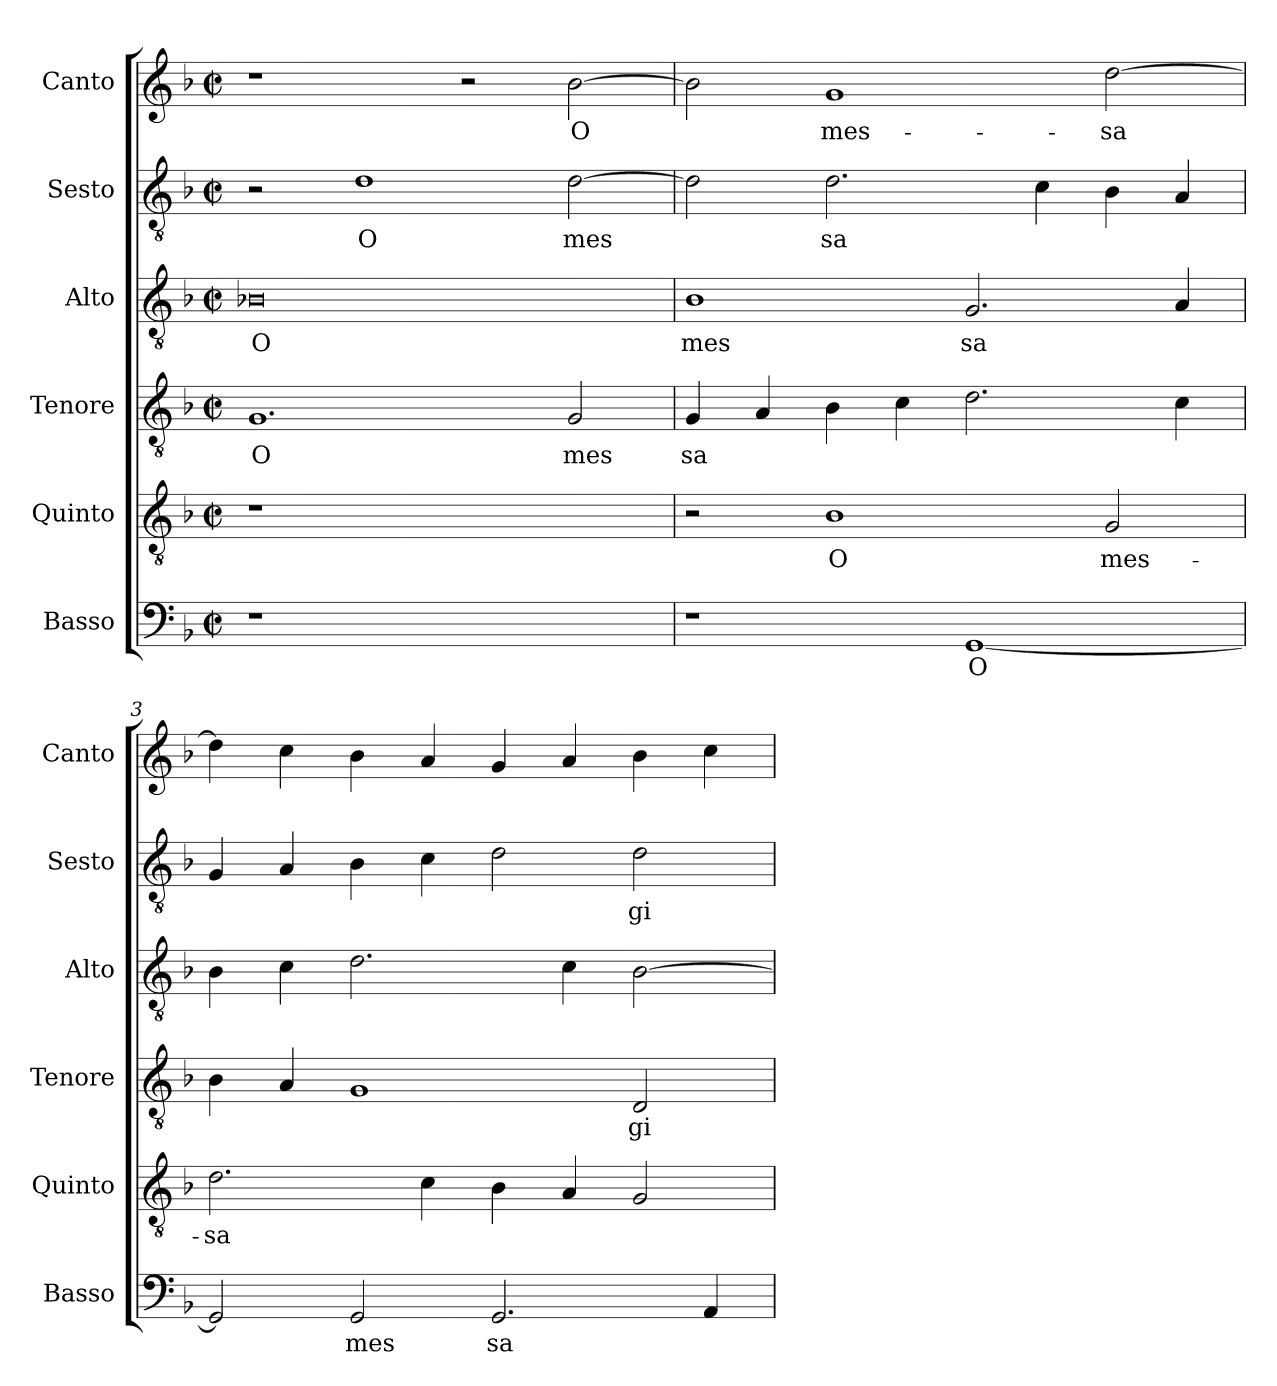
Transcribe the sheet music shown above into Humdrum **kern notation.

**kern	**text	**kern	**text	**kern	**text	**kern	**text	**kern	**text	**kern	**text
*part6	*part6	*part5	*part5	*part4	*part4	*part3	*part3	*part2	*part2	*part1	*part1
*staff6	*staff6	*staff5	*staff5	*staff4	*staff4	*staff3	*staff3	*staff2	*staff2	*staff1	*staff1
*I"Basso	*	*I"Quinto	*	*I"Tenore	*	*I"Alto	*	*I"Sesto	*	*I"Canto	*
*I'Basso	*	*I'Quinto	*	*I'Tenore	*	*I'Alto	*	*I'Sesto	*	*I'Canto	*
!!LO:PB:g=z
*stria5	*	*stria5	*	*stria5	*	*stria5	*	*stria5	*	*stria5	*
*clefF4	*	*clefGv2	*	*clefGv2	*	*clefGv2	*	*clefGv2	*	*clefG2	*
*k[b-]	*	*k[b-]	*	*k[b-]	*	*k[b-]	*	*k[b-]	*	*k[b-]	*
*F:	*	*F:	*	*F:	*	*F:	*	*F:	*	*F:	*
*M2/2	*	*M2/2	*	*M2/2	*	*M2/2	*	*M2/2	*	*M2/2	*
*met(c|)	*	*met(c|)	*	*met(c|)	*	*met(c|)	*	*met(c|)	*	*met(c|)	*
=1	=1	=1	=1	=1	=1	=1	=1	=1	=1	=1	=1
!	!	!	!	!	!LO:LY:b:cj	!	!LO:LY:b:cj	!	!	!	!
1r	.	1r	.	1.G	O	0B-X	O	2r	.	1r	.
!	!	!	!	!	!	!	!	!	!LO:LY:b:cj	!	!
.	.	.	.	.	.	.	.	1d	O	.	.
1ryy	.	1ryy	.	.	.	.	.	.	.	2r	.
!	!	!	!	!	!LO:LY:b:cj	!	!	!	!LO:LY:b:cj	!	!LO:LY:b:cj
.	.	.	.	2G/	mes	.	.	[>2d\	mes	[>2b-\	O
=2	=2	=2	=2	=2	=2	=2	=2	=2	=2	=2	=2
!	!	!	!	!	!LO:LY:b:cj	!	!LO:LY:b:cj	!	!LO:LY:b:cj	!	!LO:LY:b:cj
1r	.	2r	.	4G/	sa	1B-	mes	2d\]	.	2b-\]	.
!	!	!	!	!	!LO:LY:b:cj	!	!	!	!	!	!
.	.	.	.	4A/	.	.	.	.	.	.	.
!	!	!	!LO:LY:b:cj	!	!LO:LY:b:cj	!	!	!	!LO:LY:b:cj	!	!LO:LY:b:cj
.	.	1B-	O	4B-\	.	.	.	2.d\	sa	1g	mes-
!	!	!	!	!	!LO:LY:b:cj	!	!	!	!	!	!
.	.	.	.	4c\	.	.	.	.	.	.	.
!	!LO:LY:b:cj	!	!	!	!LO:LY:b:cj	!	!LO:LY:b:cj	!	!	!	!
[<1GG	O	.	.	2.d\	.	2.G/	sa	.	.	.	.
!	!	!	!	!	!	!	!	!	!LO:LY:b:cj	!	!
.	.	.	.	.	.	.	.	4c\	.	.	.
!	!	!	!LO:LY:b:cj	!	!	!	!	!	!LO:LY:b:cj	!	!LO:LY:b:cj
.	.	2G/	mes-	.	.	.	.	4B-\	.	[>2dd\	-sa-
!	!	!	!	!	!LO:LY:b:cj	!	!LO:LY:b:cj	!	!LO:LY:b:cj	!	!
.	.	.	.	4c\	.	4A/	.	4A/	.	.	.
=3	=3	=3	=3	=3	=3	=3	=3	=3	=3	=3	=3
!	!LO:LY:b:cj	!	!LO:LY:b:cj	!	!LO:LY:b:cj	!	!LO:LY:b:cj	!	!LO:LY:b:cj	!	!LO:LY:b:cj
2GG/]	.	2.d\	-sa-	4B-\	.	4B-\	.	4G/	.	4dd\]	--
!	!	!	!	!	!LO:LY:b:cj	!	!LO:LY:b:cj	!	!LO:LY:b:cj	!	!LO:LY:b:cj
.	.	.	.	4A/	.	4c\	.	4A/	.	4cc\	--
!	!LO:LY:b:cj	!	!	!	!LO:LY:b:cj	!	!LO:LY:b:cj	!	!LO:LY:b:cj	!	!LO:LY:b:cj
2GG/	mes	.	.	1G	.	2.d\	.	4B-\	.	4b-\	--
!	!	!	!LO:LY:b:cj	!	!	!	!	!	!LO:LY:b:cj	!	!LO:LY:b:cj
.	.	4c\	--	.	.	.	.	4c\	.	4a/	--
!	!LO:LY:b:cj	!	!LO:LY:b:cj	!	!	!	!	!	!LO:LY:b:cj	!	!LO:LY:b:cj
2.GG/	sa	4B-\	--	.	.	.	.	2d\	.	4g/	--
!	!	!	!LO:LY:b:cj	!	!	!	!LO:LY:b:cj	!	!	!	!LO:LY:b:cj
.	.	4A/	--	.	.	4c\	.	.	.	4a/	--
!	!	!	!LO:LY:b:cj	!	!LO:LY:b:cj	!	!LO:LY:b:cj	!	!LO:LY:b:cj	!	!LO:LY:b:cj
.	.	2G/	--	2D/	gi	[>2B-\	.	2d\	gi	4b-\	--
!	!LO:LY:b:cj	!	!	!	!	!	!	!	!	!	!LO:LY:b:cj
4AA/	.	.	.	.	.	.	.	.	.	4cc\	--
=	=	=	=	=	=	=	=	=	=	=	=
*-	*-	*-	*-	*-	*-	*-	*-	*-	*-	*-	*-
